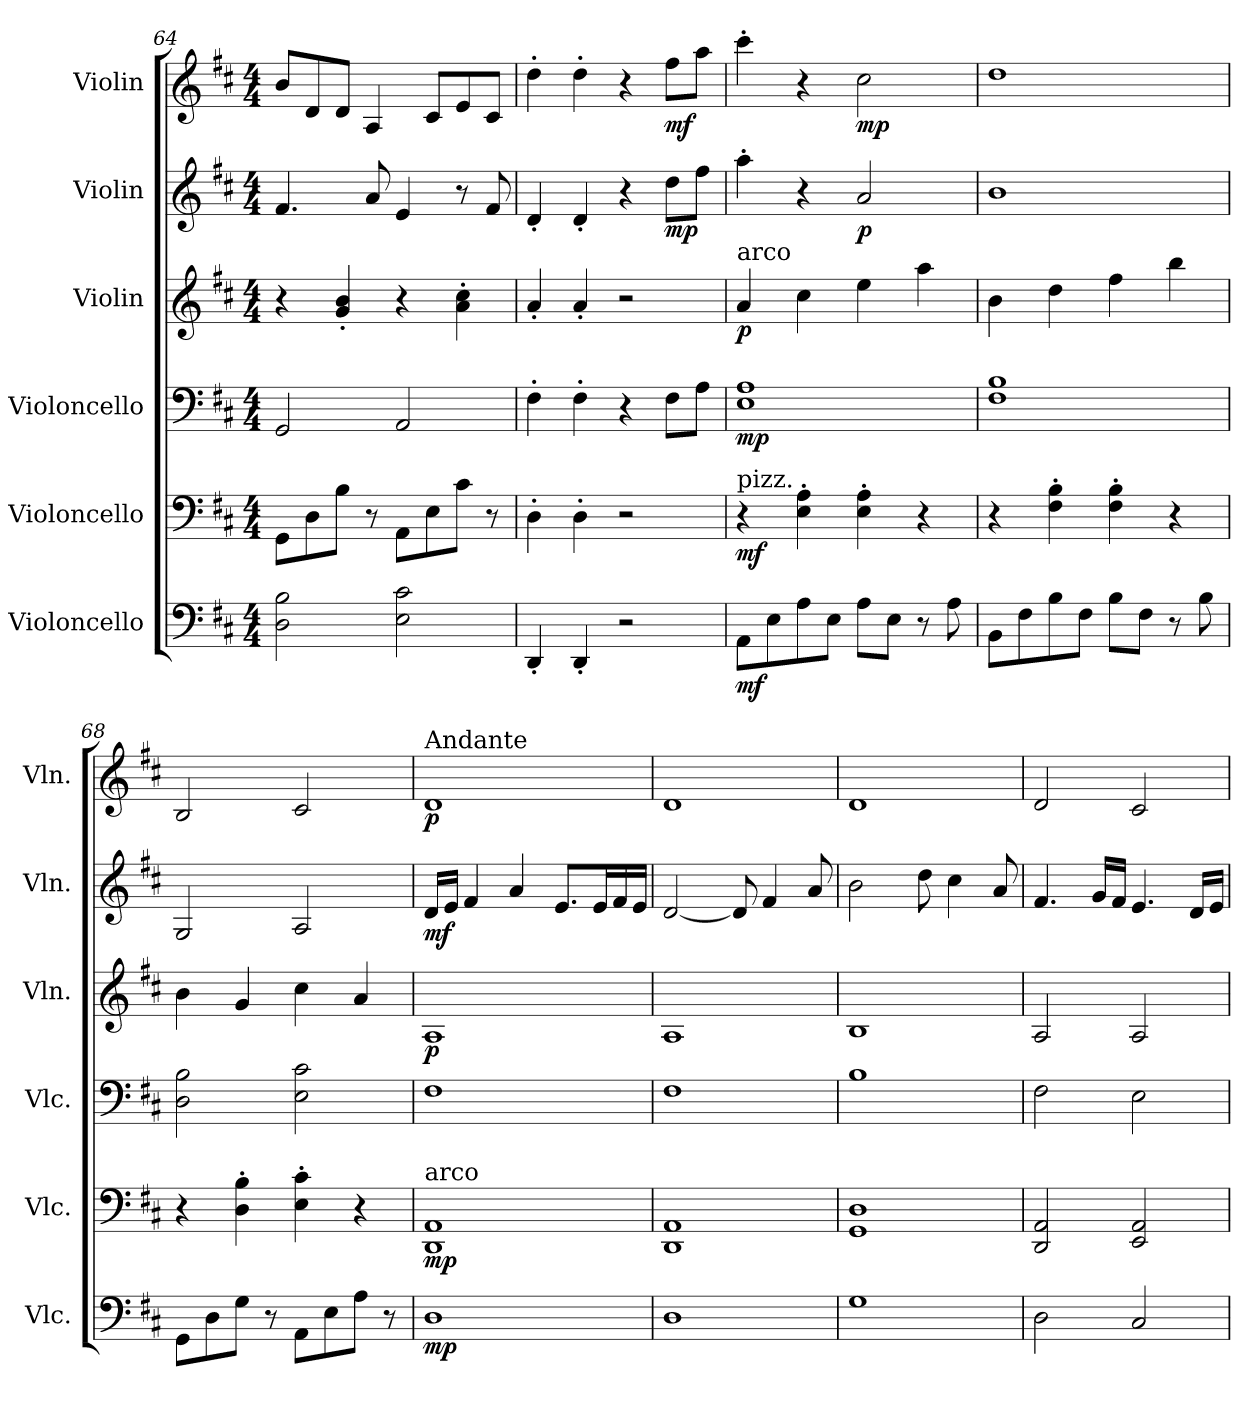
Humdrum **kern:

**kern	**dynam	**kern	**dynam	**kern	**dynam	**kern	**dynam	**kern	**dynam	**kern	**dynam
*part6	*part6	*part5	*part5	*part4	*part4	*part3	*part3	*part2	*part2	*part1	*part1
*staff6	*staff6	*staff5	*staff5	*staff4	*staff4	*staff3	*staff3	*staff2	*staff2	*staff1	*staff1
*I"Violoncello	*	*I"Violoncello	*	*I"Violoncello	*	*I"Violin	*	*I"Violin	*	*I"Violin	*
*I'Vlc.	*	*I'Vlc.	*	*I'Vlc.	*	*I'Vln.	*	*I'Vln.	*	*I'Vln.	*
*clefF4	*	*clefF4	*	*clefF4	*	*clefG2	*	*clefG2	*	*clefG2	*
*k[f#c#]	*	*k[f#c#]	*	*k[f#c#]	*	*k[f#c#]	*	*k[f#c#]	*	*k[f#c#]	*
*D:	*	*D:	*	*D:	*	*D:	*	*D:	*	*D:	*
*M4/4	*	*M4/4	*	*M4/4	*	*M4/4	*	*M4/4	*	*M4/4	*
=64	=64	=64	=64	=64	=64	=64	=64	=64	=64	=64	=64
2D\ 2B\	.	8GG\L	.	2GG/	.	4r	.	4.f#/	.	8b/L	.
.	.	8D\	.	.	.	.	.	.	.	8d/	.
.	.	8B\J	.	.	.	4g/' 4b/'	.	.	.	8d/J	.
.	.	8r	.	.	.	.	.	8a/	.	4A/	.
2E\ 2c#\	.	8AA\L	.	2AA/	.	4r	.	4e/	.	.	.
.	.	8E\	.	.	.	.	.	.	.	8c#/L	.
.	.	8c#\J	.	.	.	4a\' 4cc#\'	.	8r	.	8e/	.
.	.	8r	.	.	.	.	.	8f#/	.	8c#/J	.
=65	=65	=65	=65	=65	=65	=65	=65	=65	=65	=65	=65
4DD'/	.	4D'\	.	4F#'\	.	4a'/	.	4d'/	.	4dd'\	.
4DD'/	.	4D'\	.	4F#'\	.	4a'/	.	4d'/	.	4dd'\	.
2r	.	2r	.	4r	.	2r	.	4r	.	4r	.
!	!	!	!	!	!	!	!	!	!LO:DY:b	!	!LO:DY:b
.	.	.	.	8F#\L	.	.	.	8dd\L	mp	8ff#\L	mf
.	.	.	.	8A\J	.	.	.	8ff#\J	.	8aa\J	.
=66	=66	=66	=66	=66	=66	=66	=66	=66	=66	=66	=66
!	!	!	!	!	!	!LO:TX:a:t=arco	!	!	!	!	!
!	!	!LO:TX:a:t=pizz.	!	!	!	!	!	!	!	!	!
!	!LO:DY:b	!	!LO:DY:b	!	!LO:DY:b	!	!LO:DY:b	!	!	!	!
8AA\L	mf	4r	mf	1E 1A	mp	4a/	p	4aa'\	.	4ccc#'\	.
8E\	.	.	.	.	.	.	.	.	.	.	.
8A\	.	4E\' 4A\'	.	.	.	4cc#\	.	4r	.	4r	.
8E\J	.	.	.	.	.	.	.	.	.	.	.
!	!	!	!	!	!	!	!	!	!LO:DY:b	!	!LO:DY:b
8A\L	.	4E\' 4A\'	.	.	.	4ee\	.	2a/	p	2cc#\	mp
8E\J	.	.	.	.	.	.	.	.	.	.	.
8r	.	4r	.	.	.	4aa\	.	.	.	.	.
8A\	.	.	.	.	.	.	.	.	.	.	.
!!LO:LB:g=z
=67	=67	=67	=67	=67	=67	=67	=67	=67	=67	=67	=67
8BB\L	.	4r	.	1F# 1B	.	4b\	.	1b	.	1dd	.
8F#\	.	.	.	.	.	.	.	.	.	.	.
8B\	.	4F#\' 4B\'	.	.	.	4dd\	.	.	.	.	.
8F#\J	.	.	.	.	.	.	.	.	.	.	.
8B\L	.	4F#\' 4B\'	.	.	.	4ff#\	.	.	.	.	.
8F#\J	.	.	.	.	.	.	.	.	.	.	.
8r	.	4r	.	.	.	4bb\	.	.	.	.	.
8B\	.	.	.	.	.	.	.	.	.	.	.
=68	=68	=68	=68	=68	=68	=68	=68	=68	=68	=68	=68
8GG\L	.	4r	.	2D\ 2B\	.	4b\	.	2G/	.	2B/	.
8D\	.	.	.	.	.	.	.	.	.	.	.
8G\J	.	4D\' 4B\'	.	.	.	4g/	.	.	.	.	.
8r	.	.	.	.	.	.	.	.	.	.	.
8AA\L	.	4E\' 4c#\'	.	2E\ 2c#\	.	4cc#\	.	2A/	.	2c#/	.
8E\	.	.	.	.	.	.	.	.	.	.	.
8A\J	.	4r	.	.	.	4a/	.	.	.	.	.
8r	.	.	.	.	.	.	.	.	.	.	.
=69	=69	=69	=69	=69	=69	=69	=69	=69	=69	=69	=69
!	!	!	!	!	!	!	!	!	!	!LO:TX:a:t=Andante	!
!	!	!LO:TX:a:t=arco	!	!	!	!	!	!	!	!	!
!	!LO:DY:b	!	!LO:DY:b	!	!	!	!LO:DY:b	!	!LO:DY:b	!	!LO:DY:b
1D	mp	1DD 1AA	mp	1F#	.	1A	p	16d/LL	mf	1d	p
.	.	.	.	.	.	.	.	16e/JJ	.	.	.
.	.	.	.	.	.	.	.	4f#/	.	.	.
.	.	.	.	.	.	.	.	4a/	.	.	.
.	.	.	.	.	.	.	.	8.e/L	.	.	.
.	.	.	.	.	.	.	.	16e/L	.	.	.
.	.	.	.	.	.	.	.	16f#/	.	.	.
.	.	.	.	.	.	.	.	16e/JJ	.	.	.
=70	=70	=70	=70	=70	=70	=70	=70	=70	=70	=70	=70
1D	.	1DD 1AA	.	1F#	.	1A	.	[2d/	.	1d	.
.	.	.	.	.	.	.	.	8d/]	.	.	.
.	.	.	.	.	.	.	.	4f#/	.	.	.
.	.	.	.	.	.	.	.	8a/	.	.	.
!!LO:PB:g=z
=71	=71	=71	=71	=71	=71	=71	=71	=71	=71	=71	=71
1G	.	1GG 1D	.	1B	.	1B	.	2b\	.	1d	.
.	.	.	.	.	.	.	.	8dd\	.	.	.
.	.	.	.	.	.	.	.	4cc#\	.	.	.
.	.	.	.	.	.	.	.	8a/	.	.	.
=72	=72	=72	=72	=72	=72	=72	=72	=72	=72	=72	=72
2D\	.	2DD/ 2AA/	.	2F#\	.	2A/	.	4.f#/	.	2d/	.
.	.	.	.	.	.	.	.	16g/LL	.	.	.
.	.	.	.	.	.	.	.	16f#/JJ	.	.	.
2C#/	.	2EE/ 2AA/	.	2E\	.	2A/	.	4.e/	.	2c#/	.
.	.	.	.	.	.	.	.	16d/LL	.	.	.
.	.	.	.	.	.	.	.	16e/JJ	.	.	.
=	=	=	=	=	=	=	=	=	=	=	=
*-	*-	*-	*-	*-	*-	*-	*-	*-	*-	*-	*-
